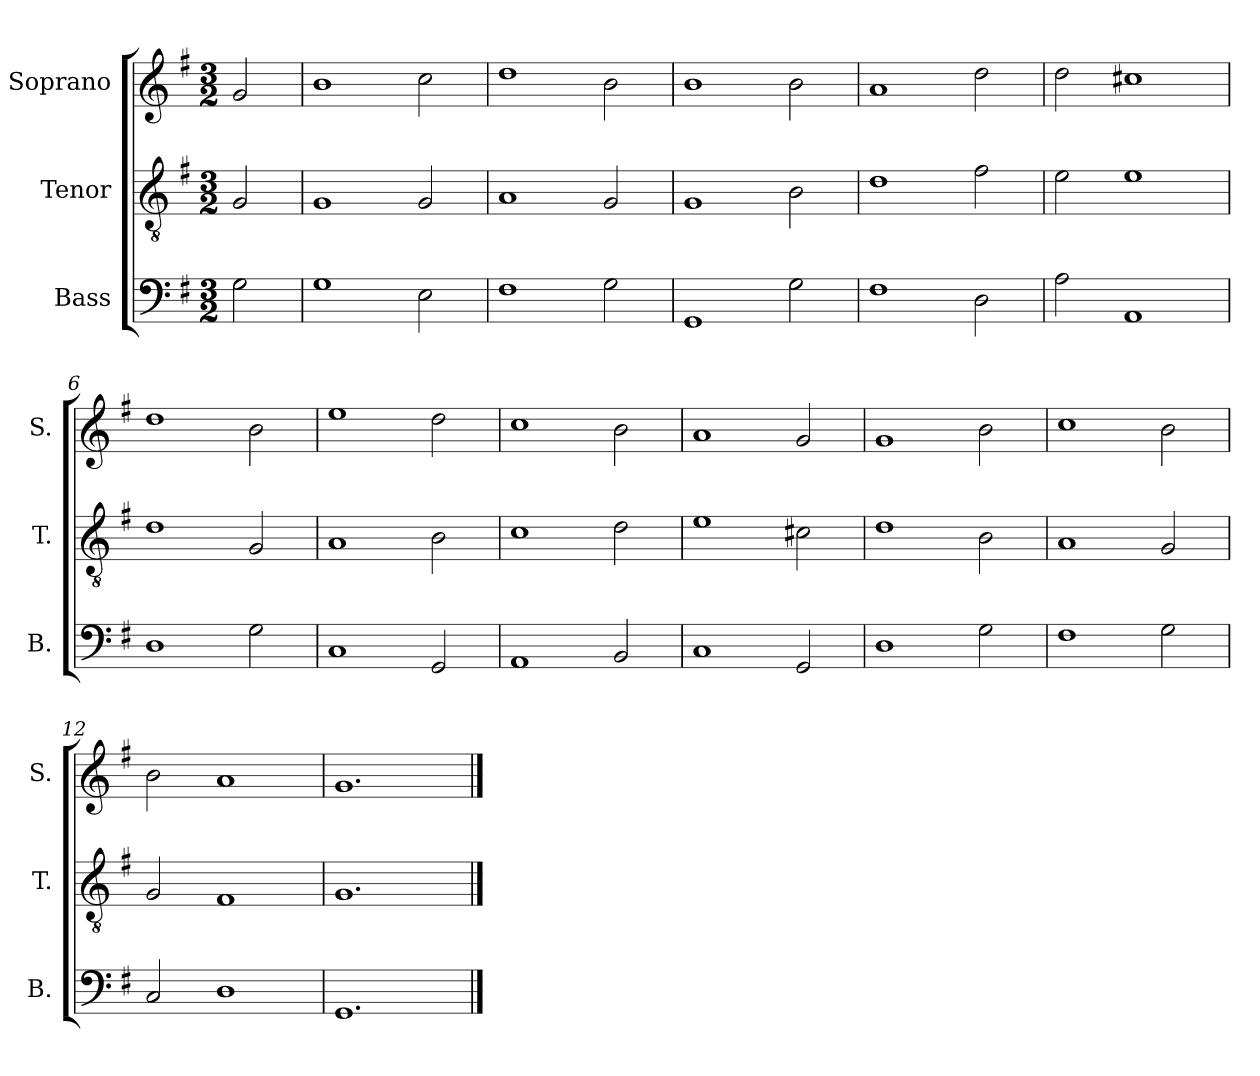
**kern	**kern	**kern
*part3	*part2	*part1
*staff3	*staff2	*staff1
*I"Bass	*I"Tenor	*I"Soprano
*I'B.	*I'T.	*I'S.
*clefF4	*clefGv2	*clefG2
*k[f#]	*k[f#]	*k[f#]
*G:	*G:	*G:
*M3/2	*M3/2	*M3/2
=	=	=
2G\	2G/	2g/
=1	=1	=1
1G	1G	1b
2E\	2G/	2cc\
=2	=2	=2
1F#	1A	1dd
2G\	2G/	2b\
=3	=3	=3
1GG	1G	1b
2G\	2B\	2b\
=4	=4	=4
1F#	1d	1a
2D\	2f#\	2dd\
=5	=5	=5
2A\	2e\	2dd\
1AA	1e	1cc#X
=6	=6	=6
1D	1d	1dd
2G\	2G/	2b\
=7	=7	=7
1C	1A	1ee
2GG/	2B\	2dd\
=8	=8	=8
1AA	1c	1cc
2BB/	2d\	2b\
=9	=9	=9
1C	1e	1a
2GG/	2c#X\	2g/
=10	=10	=10
1D	1d	1g
2G\	2B\	2b\
!!LO:LB:g=z
=11	=11	=11
1F#	1A	1cc
2G\	2G/	2b\
=12	=12	=12
2C/	2G/	2b\
1D	1F#	1a
=13	=13	=13
1.GG	1.G	1.g
==	==	==
*-	*-	*-
